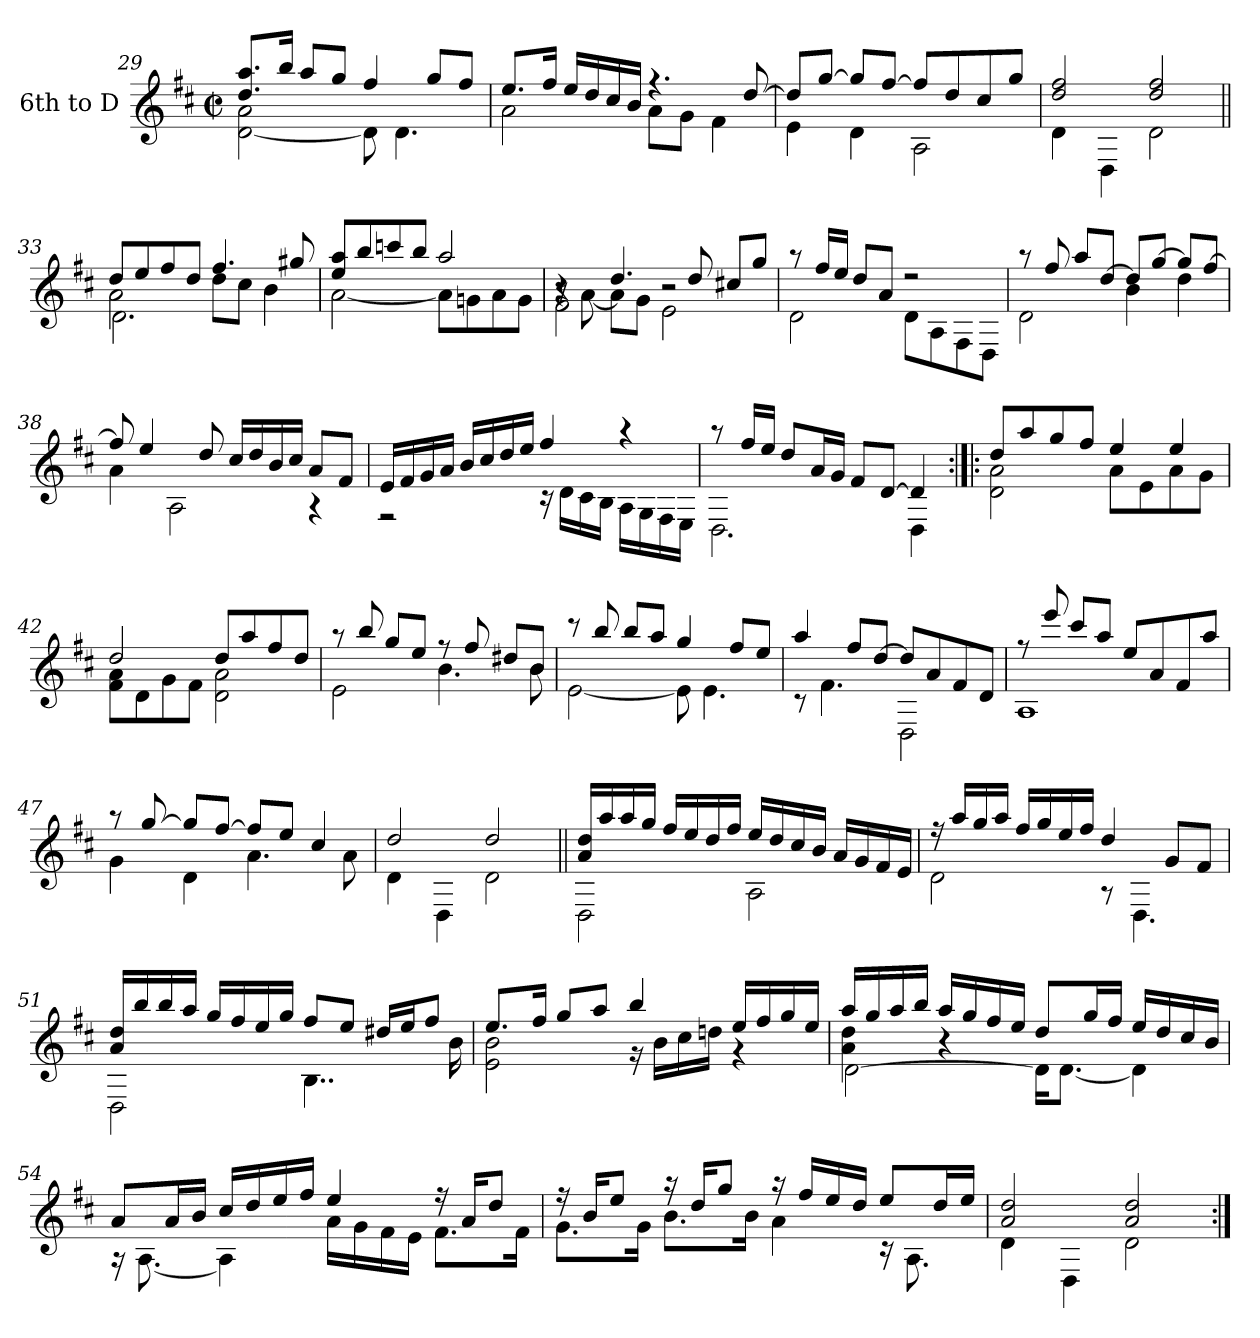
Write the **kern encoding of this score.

**kern
*part1
*staff1
*I"6th to D
!!LO:LB:g=z
*clefG2
*ITrd7c12
*k[f#c#]
*D:
*M2/2
*met(c|)
=29
*^
8.di/ 8.aiL	[2Di\ 2Ai
16bi/Jk	.
8ai/L	.
8gi/J	.
4f#i/	8Di\]
.	4.Di\
8gi/L	.
8f#i/J	.
=30	=30
8.ei/L	2Ai\
16f#i/Jk	.
16ei/LL	.
16di/	.
16c#i/	.
16Bi/JJ	.
4.r	8Ai\L
.	8Gi\J
.	4F#i\
[8di/	.
=31	=31
8di/L]	4Ei\
[8gi/J	.
8gi/L]	4Di\
[8f#i/J	.
8f#i/L]	2AAi\
8di/	.
8c#i/	.
8gi/J	.
=32	=32
2di/ 2f#i	4Di\
.	4DDi\
2di/ 2f#i	2Di\
!!LO:PB:g=z	!!
=33||	=33||
*	*^
8di/L	2Ai\	2.Di\
8ei/	.	.
8f#i/	.	.
8di/J	.	.
4.f#i/	8di\L	.
.	8c#i\J	.
.	4Bi\	4ryy
8g#Xi/	.	.
*	*v	*v
=34	=34
8ei/ 8aiL	[2Ai\
8bi/	.
8ccni/	.
8bi/J	.
2ai/	8Ai\L]
.	8Gni\
.	8Ai\
.	8Gi\J
=35	=35
*	*^
4r	8r	2F#i\
.	[8Ai\	.
4.di/	8Ai\L]	.
.	8Gi\J	.
.	2r	2Ei\
8di/	.	.
8c#Xi/L	.	.
8gi/J	.	.
*	*v	*v
=36	=36
8r	2Di\
16f#i/LL	.
16ei/JJ	.
8di/L	.
8Ai/J	.
2r	8Di\L
.	8AAi\
.	8FF#i\
.	8DDi\J
!!LO:LB:g=z	!!
=37	=37
8r	2Di\
8f#i/	.
8ai/L	.
[8di/J	.
8di/L]	4Bi\
[8gi/J	.
8gi/L]	4di\
[8f#i/J	.
=38	=38
8f#i/]	4Ai\
4ei/	.
.	2AAi\
8di/	.
16c#i/LL	.
16di/	.
16Bi/	.
16c#i/JJ	.
8Ai/L	4r
8F#i/J	.
=39	=39
16Ei/LL	2r
16F#i/	.
16Gi/	.
16Ai/JJ	.
16Bi/LL	.
16c#i/	.
16di/	.
16ei/JJ	.
4f#i/	16r
.	16Di\LL
.	16C#i\
.	16BBi\JJ
4r	16AAi\LL
.	16GGi\
.	16FF#i\
.	16EEi\JJ
!!LO:LB:g=z	!!
=40	=40
8r	2.DDi\
16f#i/LL	.
16ei/JJ	.
8di/L	.
16Ai/L	.
16Gi/JJ	.
8F#i/L	.
[8Di/J	.
4Di/]	4DDi\
=41:|!|:	=41:|!|:
8di/L	2Di\ 2Ai
8ai/	.
8gi/	.
8f#i/J	.
4ei/	8Ai\L
.	8Ei\
4ei/	8Ai\
.	8Gi\J
=42	=42
2di/	8F#i\ 8AiL
.	8Di\
.	8Gi\
.	8F#i\J
8di/L	2Di\ 2Ai
8ai/	.
8f#i/	.
8di/J	.
=43	=43
8r	2Ei\
8bi/	.
8gi/L	.
8ei/J	.
8r	4.Bi\
8f#i/	.
8d#Xi/L	.
8Bi/J	8Bi\
!!LO:LB:g=z	!!
=44	=44
8r	[2Ei\
8bi/	.
8bi/L	.
8ai/J	.
4gi/	8Ei\]
.	4.Ei\
8f#i/L	.
8ei/J	.
=45	=45
4ai/	8r
.	4.F#i\
8f#i/L	.
[8di/J	.
8di/L]	2DDi\
8Ai/	.
8F#i/	.
8Di/J	.
=46	=46
8r	1AAi
8eei/	.
8cc#i/L	.
8ai/J	.
8ei/L	.
8Ai/	.
8F#i/	.
8ai/J	.
=47	=47
8r	4Gi\
[8gi/	.
8gi/L]	4Di\
[8f#i/J	.
8f#i/L]	4.Ai\
8ei/J	.
4c#i/	.
.	8Ai\
!!LO:LB:g=z	!!
=48	=48
2di/	4Di\
.	4DDi\
2di/	2Di\
=49||	=49||
16Ai/ 16diLL	2DDi\
16ai/	.
16ai/	.
16gi/JJ	.
16f#i/LL	.
16ei/	.
16di/	.
16f#i/JJ	.
16ei/LL	2AAi\
16di/	.
16c#i/	.
16Bi/JJ	.
16Ai/LL	.
16Gi/	.
16F#i/	.
16Ei/JJ	.
=50	=50
16r	2Di\
16ai/LL	.
16gi/	.
16ai/JJ	.
16f#i/LL	.
16gi/	.
16ei/	.
16f#i/JJ	.
4di/	8r
.	4.DDi\
8Gi/L	.
8F#i/J	.
!!LO:LB:g=z	!!
=51	=51
16Ai/ 16diLL	2DDi\
16bi/	.
16bi/	.
16ai/JJ	.
16gi/LL	.
16f#i/	.
16ei/	.
16gi/JJ	.
8f#i/L	4..BBi\
8ei/J	.
16d#Xi/LL	.
16ei/J	.
8f#i/J	.
.	16Bi\
=52	=52
8.ei/L	2Ei\ 2Bi
16f#i/Jk	.
8gi/L	.
8ai/J	.
4bi/	16r
.	16Bi\LL
.	16c#i\
.	16dni\JJ
16ei/LL	4r
16f#i/	.
16gi/	.
16ei/JJ	.
=53	=53
*	*^
16ai/LL	4Ai\ 4di	[2Di\
16gi/	.	.
16ai/	.	.
16bi/JJ	.	.
16ai/LL	4r	.
16gi/	.	.
16f#i/	.	.
16ei/JJ	.	.
8di/L	16Di\KL]	2ryy
.	[8.Di\J	.
16gi/L	.	.
16f#i/JJ	.	.
16ei/LL	4Di\]	.
16di/	.	.
16c#i/	.	.
16Bi/JJ	.	.
*	*v	*v
!!LO:LB:g=z
=54	=54
8Ai/L	16r
.	[8.AAi\
16Ai/L	.
16Bi/JJ	.
16c#i/LL	4AAi\]
16di/	.
16ei/	.
16f#i/JJ	.
4ei/	16Ai\LL
.	16Gi\
.	16F#i\
.	16Ei\JJ
16r	8.F#i\L
16Ai/KL	.
8di/J	.
.	16F#i\Jk
=55	=55
16r	8.Gi\L
16Bi/KL	.
8ei/J	.
.	16Gi\Jk
16r	8.Bi\L
16di/KL	.
8gi/J	.
.	16Bi\Jk
16r	4Ai\
16f#i/LL	.
16ei/	.
16di/JJ	.
8ei/L	16r
.	8.AAi\
16di/L	.
16ei/JJ	.
=56	=56
2Ai/ 2di	4Di\
.	4DDi\
2Ai/ 2di	2Di\
*v	*v
=:|!
*-
